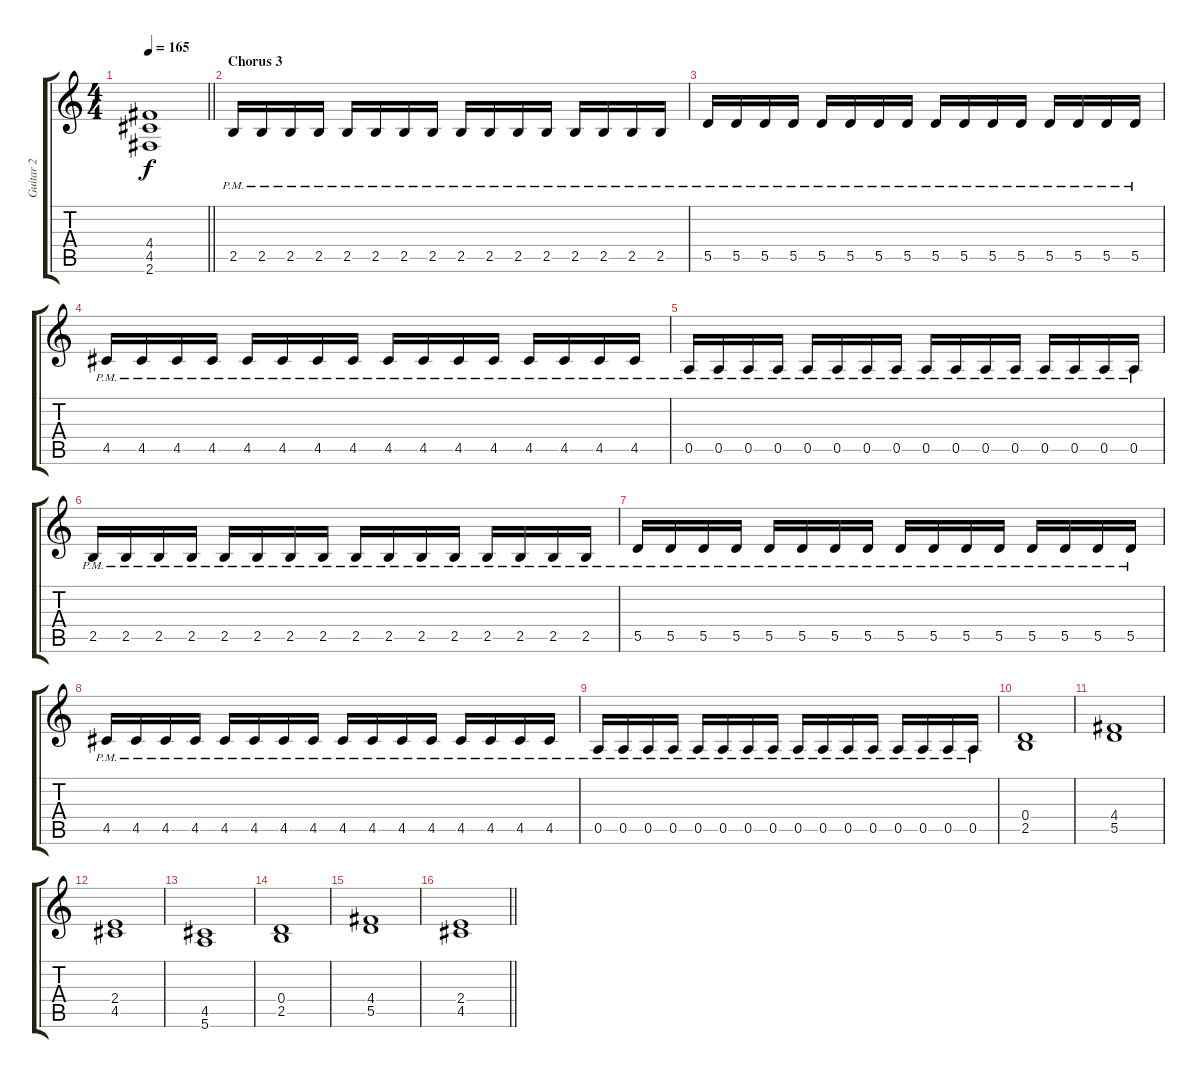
\track ("Guitar 2" "Guitar 2") {instrument distortionguitar}
\staff {score tabs}
\tuning (E4 B3 G3 D3 A2 E2) {hide}
\ts (4 4)
\tempo 165
\clef g2
\barLineRight lightlight
\ks c
(4.4{t} 4.5{t} 2.6{t}).1{dy f} |
\section ("" "Chorus 3")
2.5{pm}.16 2.5{pm}.16 2.5{pm}.16 2.5{pm}.16 2.5{pm}.16 2.5{pm}.16 2.5{pm}.16 2.5{pm}.16 2.5{pm}.16 2.5{pm}.16 2.5{pm}.16 2.5{pm}.16 2.5{pm}.16 2.5{pm}.16 2.5{pm}.16 2.5{pm}.16 |
5.5{pm}.16 5.5{pm}.16 5.5{pm}.16 5.5{pm}.16 5.5{pm}.16 5.5{pm}.16 5.5{pm}.16 5.5{pm}.16 5.5{pm}.16 5.5{pm}.16 5.5{pm}.16 5.5{pm}.16 5.5{pm}.16 5.5{pm}.16 5.5{pm}.16 5.5{pm}.16 |
4.5{pm}.16 4.5{pm}.16 4.5{pm}.16 4.5{pm}.16 4.5{pm}.16 4.5{pm}.16 4.5{pm}.16 4.5{pm}.16 4.5{pm}.16 4.5{pm}.16 4.5{pm}.16 4.5{pm}.16 4.5{pm}.16 4.5{pm}.16 4.5{pm}.16 4.5{pm}.16 |
0.5{pm}.16 0.5{pm}.16 0.5{pm}.16 0.5{pm}.16 0.5{pm}.16 0.5{pm}.16 0.5{pm}.16 0.5{pm}.16 0.5{pm}.16 0.5{pm}.16 0.5{pm}.16 0.5{pm}.16 0.5{pm}.16 0.5{pm}.16 0.5{pm}.16 0.5{pm}.16 |
2.5{pm}.16 2.5{pm}.16 2.5{pm}.16 2.5{pm}.16 2.5{pm}.16 2.5{pm}.16 2.5{pm}.16 2.5{pm}.16 2.5{pm}.16 2.5{pm}.16 2.5{pm}.16 2.5{pm}.16 2.5{pm}.16 2.5{pm}.16 2.5{pm}.16 2.5{pm}.16 |
5.5{pm}.16 5.5{pm}.16 5.5{pm}.16 5.5{pm}.16 5.5{pm}.16 5.5{pm}.16 5.5{pm}.16 5.5{pm}.16 5.5{pm}.16 5.5{pm}.16 5.5{pm}.16 5.5{pm}.16 5.5{pm}.16 5.5{pm}.16 5.5{pm}.16 5.5{pm}.16 |
4.5{pm}.16 4.5{pm}.16 4.5{pm}.16 4.5{pm}.16 4.5{pm}.16 4.5{pm}.16 4.5{pm}.16 4.5{pm}.16 4.5{pm}.16 4.5{pm}.16 4.5{pm}.16 4.5{pm}.16 4.5{pm}.16 4.5{pm}.16 4.5{pm}.16 4.5{pm}.16 |
0.5{pm}.16 0.5{pm}.16 0.5{pm}.16 0.5{pm}.16 0.5{pm}.16 0.5{pm}.16 0.5{pm}.16 0.5{pm}.16 0.5{pm}.16 0.5{pm}.16 0.5{pm}.16 0.5{pm}.16 0.5{pm}.16 0.5{pm}.16 0.5{pm}.16 0.5{pm}.16 |
(0.4 2.5).1 |
(4.4 5.5).1 |
(2.4 4.5).1 |
(4.5 5.6).1 |
(0.4 2.5).1 |
(4.4 5.5).1 |
\barLineRight lightlight
(2.4 4.5).1
